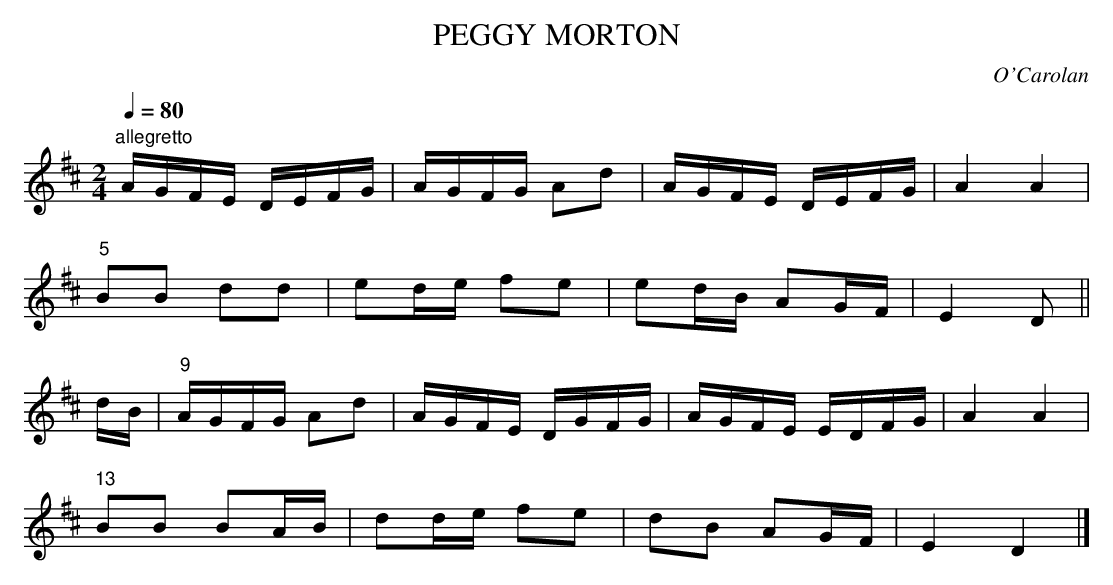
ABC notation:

X:1
T:PEGGY MORTON
C:O'Carolan
Q:1/4=80
M:2/4
L:1/16
K:D % source key C
"allegretto"
AGFE DEFG|AGFG A2d2|AGFE DEFG|A4A4|
"5"B2B2 d2d2|e2de f2e2|e2dB A2GF|E4D2||
dB|"9"AGFG A2d2|AGFE DGFG|AGFE EDFG|A4A4|
"13"B2B2 B2AB|d2de f2e2|d2B2 A2GF|E4D4|]
